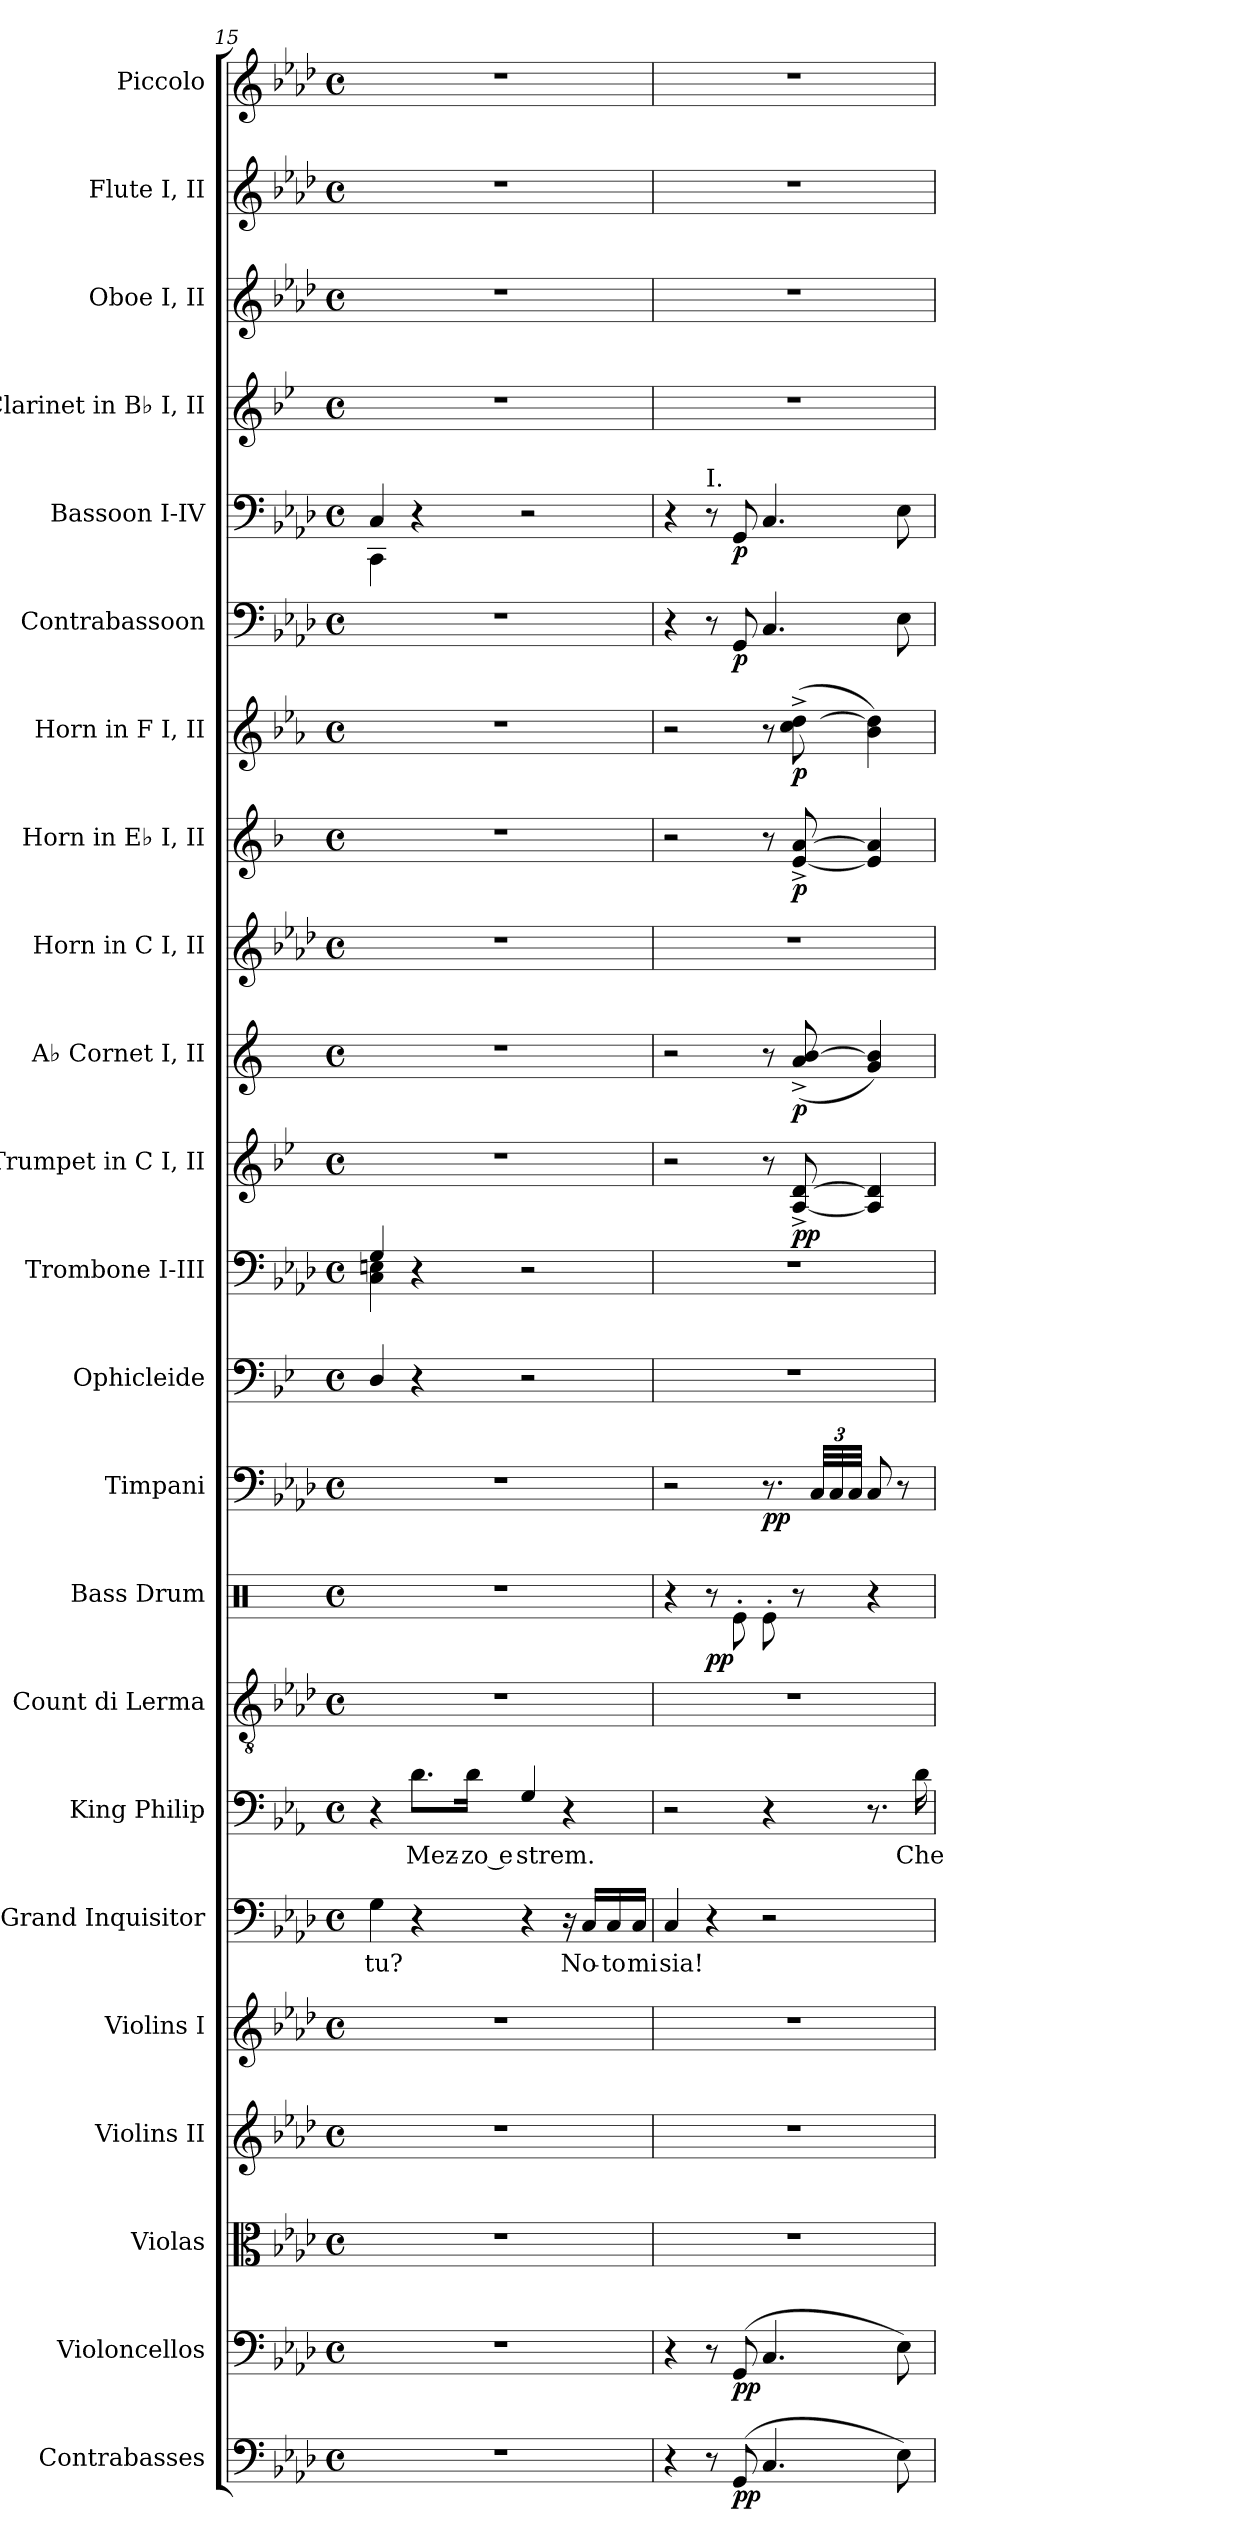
**kern	**dynam	**kern	**dynam	**kern	**kern	**kern	**kern	**text	**kern	**text	**kern	**kern	**dynam	**kern	**dynam	**kern	**kern	**kern	**dynam	**kern	**dynam	**kern	**kern	**dynam	**kern	**dynam	**kern	**dynam	**kern	**dynam	**kern	**kern	**kern	**kern
*part23	*part23	*part22	*part22	*part21	*part20	*part19	*part18	*part18	*part17	*part17	*part16	*part15	*part15	*part14	*part14	*part13	*part12	*part11	*part11	*part10	*part10	*part9	*part8	*part8	*part7	*part7	*part6	*part6	*part5	*part5	*part4	*part3	*part2	*part1
*staff23	*staff23	*staff22	*staff22	*staff21	*staff20	*staff19	*staff18	*staff18	*staff17	*staff17	*staff16	*staff15	*staff15	*staff14	*staff14	*staff13	*staff12	*staff11	*staff11	*staff10	*staff10	*staff9	*staff8	*staff8	*staff7	*staff7	*staff6	*staff6	*staff5	*staff5	*staff4	*staff3	*staff2	*staff1
*I"Contrabasses	*	*I"Violoncellos	*	*I"Violas	*I"Violins II	*I"Violins I	*I"Grand Inquisitor	*	*I"King Philip	*	*I"Count di Lerma	*I"Bass Drum	*	*I"Timpani	*	*I"Ophicleide	*I"Trombone I-III	*I"Trumpet in C I, II	*	*I"A♭ Cornet I, II	*	*I"Horn in C I, II	*I"Horn in E♭ I, II	*	*I"Horn in F I, II	*	*I"Contrabassoon	*	*I"Bassoon I-IV	*	*I"Clarinet in B♭ I, II	*I"Oboe I, II	*I"Flute I, II	*I"Piccolo
*I'Cb.	*	*I'Vc.	*	*I'Vla.	*I'Vln. II	*I'Vln. I	*I'G.I.	*	*I'K.P.	*	*I'di L.	*I'BD	*	*I'Timp.	*	*I'Oph.	*I'Tbn. I-III	*	*	*I'A ♭ Cnt. I, II	*	*	*	*	*	*	*I'Cbsn.	*	*I'Bsn. I-IV	*	*	*I'Ob. I, II	*I'Fl. I, II	*I'Picc.
*clefF4	*	*clefF4	*	*clefC3	*clefG2	*clefG2	*clefF4	*	*clefF4	*	*clefGv2	*clefX	*	*clefF4	*	*clefF4	*clefF4	*clefG2	*	*clefG2	*	*clefG2	*clefG2	*	*clefG2	*	*clefF4	*	*clefF4	*	*clefG2	*clefG2	*clefG2	*clefG2
*ITrd7c12	*	*	*	*	*	*	*	*	*ITrd4c7	*	*	*	*	*	*	*ITrd1c2	*	*ITrd1c2	*	*ITrd2c4	*	*ITrd7c12	*ITrd5c9	*	*ITrd4c7	*	*ITrd7c12	*	*	*	*ITrd1c2	*	*	*ITrd-7c-12
*k[b-e-a-d-]	*	*k[b-e-a-d-]	*	*k[b-e-a-d-]	*k[b-e-a-d-]	*k[b-e-a-d-]	*k[b-e-a-d-]	*	*k[b-e-a-d-]	*	*k[b-e-a-d-]	*k[]	*	*k[b-e-a-d-]	*	*k[b-e-a-d-]	*k[b-e-a-d-]	*k[b-e-a-d-]	*	*k[b-e-a-d-]	*	*k[b-e-a-d-]	*k[b-e-a-d-]	*	*k[b-e-a-d-]	*	*k[b-e-a-d-]	*	*k[b-e-a-d-]	*	*k[b-e-a-d-]	*k[b-e-a-d-]	*k[b-e-a-d-]	*k[b-e-a-d-]
*M4/4	*	*M4/4	*	*M4/4	*M4/4	*M4/4	*M4/4	*	*M4/4	*	*M4/4	*M4/4	*	*M4/4	*	*M4/4	*M4/4	*M4/4	*	*M4/4	*	*M4/4	*M4/4	*	*M4/4	*	*M4/4	*	*M4/4	*	*M4/4	*M4/4	*M4/4	*M4/4
*met(c)	*	*met(c)	*	*met(c)	*met(c)	*met(c)	*met(c)	*	*met(c)	*	*met(c)	*met(c)	*	*met(c)	*	*met(c)	*met(c)	*met(c)	*	*met(c)	*	*met(c)	*met(c)	*	*met(c)	*	*met(c)	*	*met(c)	*	*met(c)	*met(c)	*met(c)	*met(c)
=15	=15	=15	=15	=15	=15	=15	=15	=15	=15	=15	=15	=15	=15	=15	=15	=15	=15	=15	=15	=15	=15	=15	=15	=15	=15	=15	=15	=15	=15	=15	=15	=15	=15	=15
!	!	!	!	!	!	!	!	!LO:LY:b	!	!	!	!	!	!	!	!	!	!	!	!	!	!	!	!	!	!	!	!	!	!	!	!	!	!
*	*	*	*	*	*	*	*	*	*	*	*	*	*	*	*	*	*^	*	*	*	*	*	*	*	*	*	*	*	*^	*	*	*	*	*
1r	.	1r	.	1r	1r	1r	4G\	tu?	4r	.	1r	1r	.	1r	.	4C/	4G/	4C\ 4En\	1r	.	1r	.	1r	1r	.	1r	.	1r	.	4C/	4CC\	.	1r	1r	1r	1r
!	!	!	!	!	!	!	!	!	!	!LO:LY:b	!	!	!	!	!	!	!	!	!	!	!	!	!	!	!	!	!	!	!	!	!	!	!	!	!	!
.	.	.	.	.	.	.	4r	.	8.G\L	Mez-	.	.	.	.	.	4r	4r	4ryy	.	.	.	.	.	.	.	.	.	.	.	4r	4ryy	.	.	.	.	.
!	!	!	!	!	!	!	!	!	!	!LO:LY:b	!	!	!	!	!	!	!	!	!	!	!	!	!	!	!	!	!	!	!	!	!	!	!	!	!	!
.	.	.	.	.	.	.	.	.	16G\Jk	zo e	.	.	.	.	.	.	.	.	.	.	.	.	.	.	.	.	.	.	.	.	.	.	.	.	.	.
!	!	!	!	!	!	!	!	!	!	!LO:LY:b	!	!	!	!	!	!	!	!	!	!	!	!	!	!	!	!	!	!	!	!	!	!	!	!	!	!
.	.	.	.	.	.	.	4r	.	4C/	-strem.	.	.	.	.	.	2r	2r	2ryy	.	.	.	.	.	.	.	.	.	.	.	2r	2ryy	.	.	.	.	.
.	.	.	.	.	.	.	16r	.	4r	.	.	.	.	.	.	.	.	.	.	.	.	.	.	.	.	.	.	.	.	.	.	.	.	.	.	.
!	!	!	!	!	!	!	!	!LO:LY:b	!	!	!	!	!	!	!	!	!	!	!	!	!	!	!	!	!	!	!	!	!	!	!	!	!	!	!	!
.	.	.	.	.	.	.	16C/LL	No-	.	.	.	.	.	.	.	.	.	.	.	.	.	.	.	.	.	.	.	.	.	.	.	.	.	.	.	.
!	!	!	!	!	!	!	!	!LO:LY:b	!	!	!	!	!	!	!	!	!	!	!	!	!	!	!	!	!	!	!	!	!	!	!	!	!	!	!	!
.	.	.	.	.	.	.	16C/	-to	.	.	.	.	.	.	.	.	.	.	.	.	.	.	.	.	.	.	.	.	.	.	.	.	.	.	.	.
!	!	!	!	!	!	!	!	!LO:LY:b	!	!	!	!	!	!	!	!	!	!	!	!	!	!	!	!	!	!	!	!	!	!	!	!	!	!	!	!
.	.	.	.	.	.	.	16C/JJ	mi	.	.	.	.	.	.	.	.	.	.	.	.	.	.	.	.	.	.	.	.	.	.	.	.	.	.	.	.
*	*	*	*	*	*	*	*	*	*	*	*	*	*	*	*	*	*v	*v	*	*	*	*	*	*	*	*	*	*	*	*v	*v	*	*	*	*	*
=16	=16	=16	=16	=16	=16	=16	=16	=16	=16	=16	=16	=16	=16	=16	=16	=16	=16	=16	=16	=16	=16	=16	=16	=16	=16	=16	=16	=16	=16	=16	=16	=16	=16	=16
!	!	!	!	!	!	!	!	!LO:LY:b	!	!	!	!	!	!	!	!	!	!	!	!	!	!	!	!	!	!	!	!	!	!	!	!	!	!
*	*	*	*	*	*	*	*	*	*	*	*	*	*	*	*	*	*	*	*	*	*	*	*	*	*	*	*	*	*	*	*	*	*	*^
4r	.	4r	.	1r	1r	1r	4C/	sia!	2r	.	1r	4r	.	2r	.	1r	1r	2r	.	2r	.	1r	2r	.	2r	.	4r	.	4r	.	1r	1r	1r	1r	2ryy
!	!	!	!	!	!	!	!	!	!	!	!	!	!	!	!	!	!	!	!	!	!	!	!	!	!	!	!	!	!LO:TX:a:t=I.	!	!	!	!	!	!
!	!	!	!	!	!	!	!	!	!	!	!	!	!LO:DY:b	!	!	!	!	!	!	!	!	!	!	!	!	!	!	!	!	!	!	!	!	!	!
8r	.	8r	.	.	.	.	4r	.	.	.	.	8r	pp	.	.	.	.	.	.	.	.	.	.	.	.	.	8r	.	8r	.	.	.	.	.	.
!	!LO:DY:b	!	!LO:DY:b	!	!	!	!	!	!	!	!	!	!	!	!	!	!	!	!	!	!	!	!	!	!	!	!	!LO:DY:b	!	!LO:DY:b	!	!	!	!	!
(>8GGG/	pp	(>8GG/	pp	.	.	.	.	.	.	.	.	8Re'\	.	.	.	.	.	.	.	.	.	.	.	.	.	.	8GGG/	p	8GG/	p	.	.	.	.	.
*	*	*	*	*	*	*	*	*	*	*	*	*	*	*	*	*	*	*	*	*	*	*	*	*	*	*	*	*	*	*	*	*	*	*MM58	*
!	!	!	!	!	!	!	!	!	!	!	!	!	!	!	!LO:DY:b	!	!	!	!	!	!	!	!	!	!	!	!	!	!	!	!	!	!	!	!
4.CC/	.	4.C/	.	.	.	.	2r	.	4r	.	.	8Re'\	.	8.r	pp	.	.	8r	.	8r	.	.	8r	.	8r	.	4.CC/	.	4.C/	.	.	.	.	.	2ryy
!	!	!	!	!	!	!	!	!	!	!	!	!	!	!	!	!	!	!	!LO:DY:b	!	!LO:DY:b	!	!	!LO:DY:b	!	!LO:DY:b	!	!	!	!	!	!	!	!	!
.	.	.	.	.	.	.	.	.	.	.	.	8r	.	.	.	.	.	[8G/^ [8c/^	pp	(<8f/^ [8g/^	p	.	[8G/^ [8c/^	p	(<8f\^ [8g\^	p	.	.	.	.	.	.	.	.	.
*	*	*	*	*	*	*	*	*	*	*	*	*	*	*Xbrackettup	*	*	*	*	*	*	*	*	*	*	*	*	*	*	*	*	*	*	*	*	*
.	.	.	.	.	.	.	.	.	.	.	.	.	.	48C/LLL	.	.	.	.	.	.	.	.	.	.	.	.	.	.	.	.	.	.	.	.	.
.	.	.	.	.	.	.	.	.	.	.	.	.	.	48C/	.	.	.	.	.	.	.	.	.	.	.	.	.	.	.	.	.	.	.	.	.
.	.	.	.	.	.	.	.	.	.	.	.	.	.	48C/JJJ	.	.	.	.	.	.	.	.	.	.	.	.	.	.	.	.	.	.	.	.	.
.	.	.	.	.	.	.	.	.	8.r	.	.	4r	.	8C/	.	.	.	4G/] 4c/]	.	4e-/ 4g/])	.	.	4G/] 4c/]	.	4e-\ 4g\])	.	.	.	.	.	.	.	.	.	.
8EE-\)	.	8E-\)	.	.	.	.	.	.	.	.	.	.	.	8r	.	.	.	.	.	.	.	.	.	.	.	.	8EE-\	.	8E-\	.	.	.	.	.	.
!	!	!	!	!	!	!	!	!	!	!LO:LY:b	!	!	!	!	!	!	!	!	!	!	!	!	!	!	!	!	!	!	!	!	!	!	!	!	!
.	.	.	.	.	.	.	.	.	16G\	Che	.	.	.	.	.	.	.	.	.	.	.	.	.	.	.	.	.	.	.	.	.	.	.	.	.
*	*	*	*	*	*	*	*	*	*	*	*	*	*	*	*	*	*	*	*	*	*	*	*	*	*	*	*	*	*	*	*	*	*	*v	*v
=	=	=	=	=	=	=	=	=	=	=	=	=	=	=	=	=	=	=	=	=	=	=	=	=	=	=	=	=	=	=	=	=	=	=
*-	*-	*-	*-	*-	*-	*-	*-	*-	*-	*-	*-	*-	*-	*-	*-	*-	*-	*-	*-	*-	*-	*-	*-	*-	*-	*-	*-	*-	*-	*-	*-	*-	*-	*-
